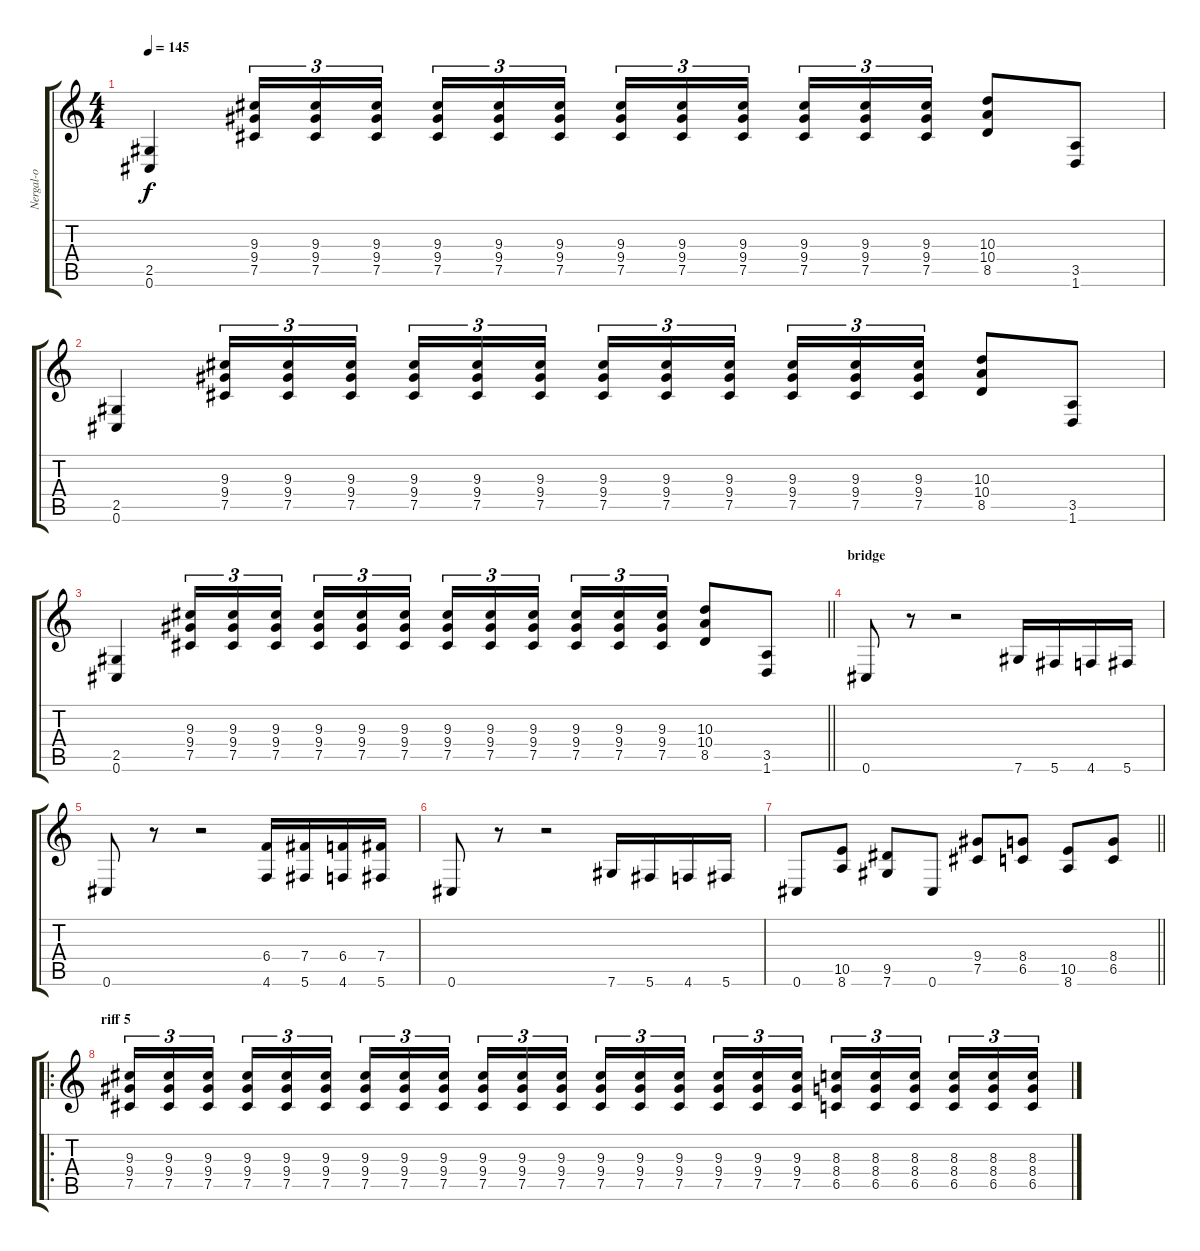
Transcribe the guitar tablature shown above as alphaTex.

\track ("Nergal-o" "Nergal-o") {instrument distortionguitar}
\staff {score tabs}
\tuning (Db4 Ab3 E3 B2 Gb2 Db2) {hide}
\ts (4 4)
\tempo 145
\clef g2
\ks c
(2.5 0.6).4{dy f} (9.3 9.4 7.5).16{tu (3 2)} (9.3 9.4 7.5).16{tu (3 2)} (9.3 9.4 7.5).16{tu (3 2) beam splitsecondary} (9.3 9.4 7.5).16{tu (3 2)} (9.3 9.4 7.5).16{tu (3 2)} (9.3 9.4 7.5).16{tu (3 2)} (9.3 9.4 7.5).16{tu (3 2)} (9.3 9.4 7.5).16{tu (3 2)} (9.3 9.4 7.5).16{tu (3 2) beam splitsecondary} (9.3 9.4 7.5).16{tu (3 2)} (9.3 9.4 7.5).16{tu (3 2)} (9.3 9.4 7.5).16{tu (3 2)} (10.3 10.4 8.5).8 (3.5 1.6).8 |
(2.5 0.6).4 (9.3 9.4 7.5).16{tu (3 2)} (9.3 9.4 7.5).16{tu (3 2)} (9.3 9.4 7.5).16{tu (3 2) beam splitsecondary} (9.3 9.4 7.5).16{tu (3 2)} (9.3 9.4 7.5).16{tu (3 2)} (9.3 9.4 7.5).16{tu (3 2)} (9.3 9.4 7.5).16{tu (3 2)} (9.3 9.4 7.5).16{tu (3 2)} (9.3 9.4 7.5).16{tu (3 2) beam splitsecondary} (9.3 9.4 7.5).16{tu (3 2)} (9.3 9.4 7.5).16{tu (3 2)} (9.3 9.4 7.5).16{tu (3 2)} (10.3 10.4 8.5).8 (3.5 1.6).8 |
\barLineRight lightlight
(2.5 0.6).4 (9.3 9.4 7.5).16{tu (3 2)} (9.3 9.4 7.5).16{tu (3 2)} (9.3 9.4 7.5).16{tu (3 2) beam splitsecondary} (9.3 9.4 7.5).16{tu (3 2)} (9.3 9.4 7.5).16{tu (3 2)} (9.3 9.4 7.5).16{tu (3 2)} (9.3 9.4 7.5).16{tu (3 2)} (9.3 9.4 7.5).16{tu (3 2)} (9.3 9.4 7.5).16{tu (3 2) beam splitsecondary} (9.3 9.4 7.5).16{tu (3 2)} (9.3 9.4 7.5).16{tu (3 2)} (9.3 9.4 7.5).16{tu (3 2)} (10.3 10.4 8.5).8 (3.5 1.6).8 |
\section ("" "bridge")
0.6.8 r.8 r.2 7.6.16 5.6.16 4.6.16 5.6.16 |
0.6.8 r.8 r.2 (6.4 4.6).16 (7.4 5.6).16 (6.4 4.6).16 (7.4 5.6).16 |
0.6.8 r.8 r.2 7.6.16 5.6.16 4.6.16 5.6.16 |
\barLineRight lightlight
0.6.8 (10.5 8.6).8 (9.5 7.6).8 0.6.8 (9.4 7.5).8 (8.4 6.5).8 (10.5 8.6).8 (8.4 6.5).8 |
\ro
\section ("" "riff 5")
(9.3 9.4 7.5).16{tu (3 2)} (9.3 9.4 7.5).16{tu (3 2)} (9.3 9.4 7.5).16{tu (3 2) beam splitsecondary} (9.3 9.4 7.5).16{tu (3 2)} (9.3 9.4 7.5).16{tu (3 2)} (9.3 9.4 7.5).16{tu (3 2)} (9.3 9.4 7.5).16{tu (3 2)} (9.3 9.4 7.5).16{tu (3 2)} (9.3 9.4 7.5).16{tu (3 2) beam splitsecondary} (9.3 9.4 7.5).16{tu (3 2)} (9.3 9.4 7.5).16{tu (3 2)} (9.3 9.4 7.5).16{tu (3 2)} (9.3 9.4 7.5).16{tu (3 2)} (9.3 9.4 7.5).16{tu (3 2)} (9.3 9.4 7.5).16{tu (3 2) beam splitsecondary} (9.3 9.4 7.5).16{tu (3 2)} (9.3 9.4 7.5).16{tu (3 2)} (9.3 9.4 7.5).16{tu (3 2)} (8.3 8.4 6.5).16{tu (3 2)} (8.3 8.4 6.5).16{tu (3 2)} (8.3 8.4 6.5).16{tu (3 2) beam splitsecondary} (8.3 8.4 6.5).16{tu (3 2)} (8.3 8.4 6.5).16{tu (3 2)} (8.3 8.4 6.5).16{tu (3 2)}
